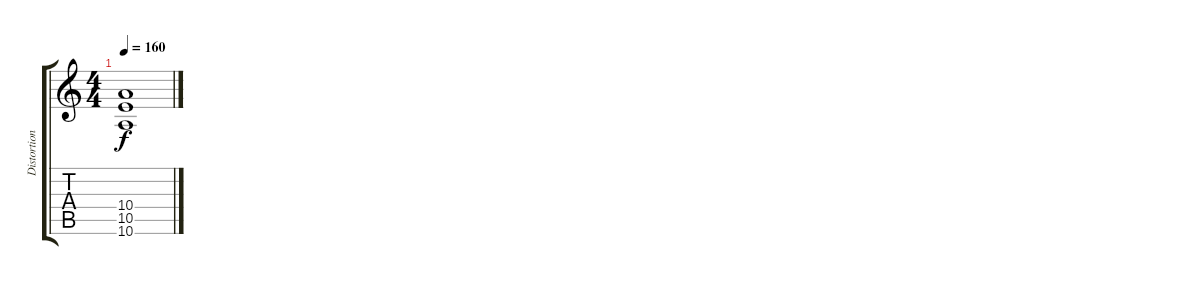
\track ("Distortion" "Distortion") {instrument distortionguitar}
\staff {score tabs}
\tuning (Db4 Ab3 E3 B2 Gb2 B1) {hide}
\ts (4 4)
\tempo 160
\clef g2
\ks c
(10.4{t} 10.5{t} 10.6{t}).1{dy f}
